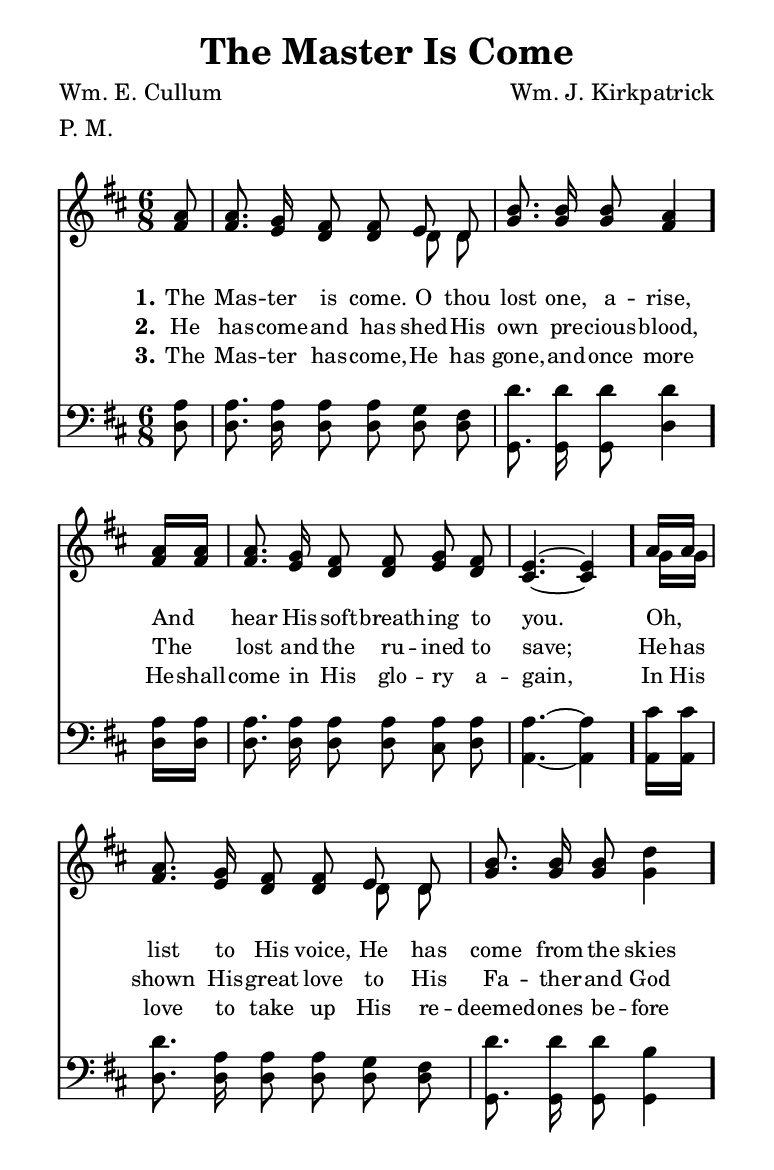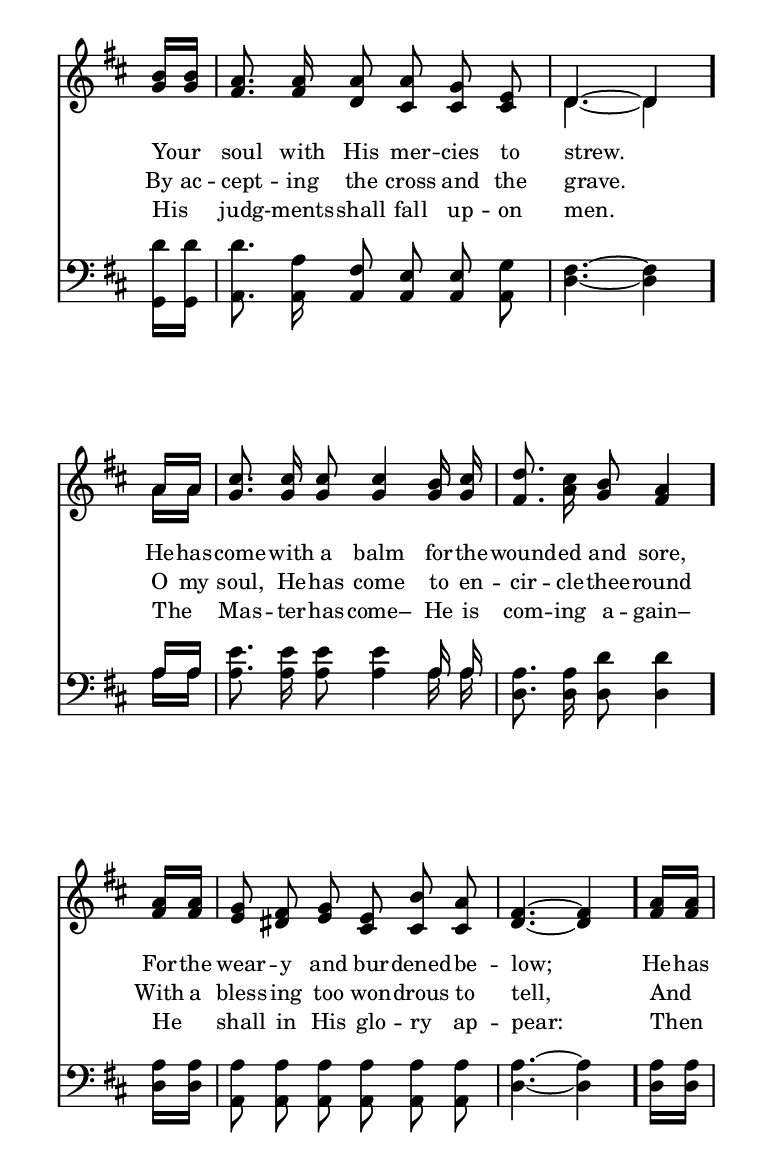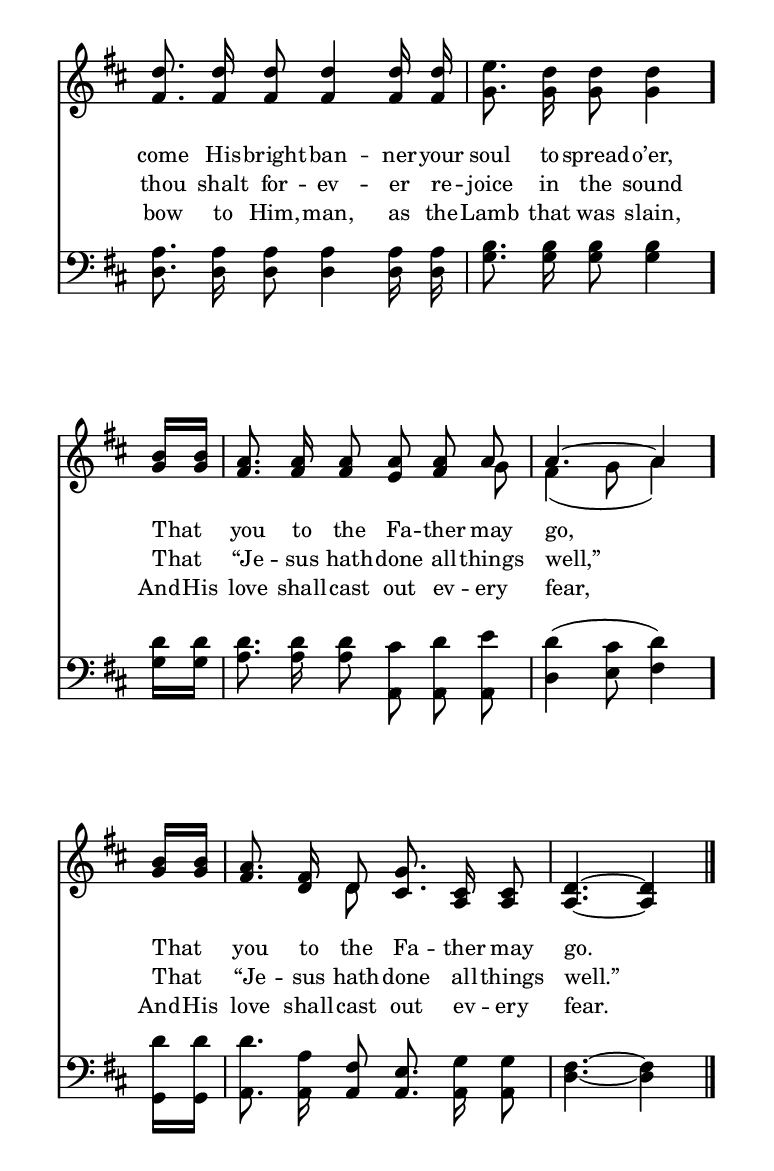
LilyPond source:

\include "common/global.ily"
\paper {
  \include "common/paper.ily"
  %ragged-bottom = ##t
  %ragged-last-bottom = ##t
  %systems-per-page = ##f
  system-count = #(cond (is-eogsized 5) (#t #f))
  %annotate-spacing = ##t
}

\header{
  %gospel
  hymnnumber = "373"
  title = "The Master Is Come"
  tunename = "He Hideth My Soul"
  meter = "P. M." % something like 11. 8. 11. 8. 11. 8. 8.
  poet = "Wm. E. Cullum"
  composer = "Wm. J. Kirkpatrick"
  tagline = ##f
}

global = {
  \include "common/overrides.ily"
  \override Staff.TimeSignature.style = #'numbered
  \time 6/8
  \override Score.MetronomeMark.transparent = ##t % hide all fermata changes too
  \tempo 8=120
  \key d \major
  \partial 8
  \autoBeamOff
}

patternZ = { c8      | c8. c16 c8 c c c | c8. c16 c8 c4 }
patternA = { c16[ c] | c8. c16 c8 c c c | c8. c16 c8 c4 }
patternB = { c16[ c] | c8. c16 c8 c c c | c4. ~ c4 }
patternC = { c16[ c] | c8. c16 c8 c4 c16 c | c8. c16 c8 c4 }
patternD = { c16[ c] | c8 c c c c c | c4. ~ c4 }
patternE = { c16[ c] | c8. c16 c8 c8. c16 c8 | c4. ~ c4 }

notesSoprano = {
\global
\relative c'' {

  \changePitch \patternZ { a | a g fis fis e d | b' b b a }
  \changePitch \patternB { a a | a g fis fis g fis | e e }
  \changePitch \patternA { a a | a g fis fis e d | b' b b d }
  \changePitch \patternB { b b | a a a a g e | d d }
  \changePitch \patternC { a' a | cis cis cis cis b cis | d cis b a }
  \changePitch \patternD { a a | g fis g e b' a | fis fis }
  \changePitch \patternC { a a | d d d d d d | e d d d }
  \changePitch \patternB { b b | a a a a a a | a a }
  \changePitch \patternE { b b | a fis d g cis, cis | d d }

  \bar "|."

}
}

notesAlto = {
\global
\relative e' {

  \changePitch \patternZ { fis | fis e d d d d | g g g fis }
  \changePitch \patternB { fis fis | fis e d d e d | cis cis }
  \changePitch \patternA { g' g | fis e d d d d | g g g g }
  \changePitch \patternB { g g | fis fis d cis cis cis | d d }
  \changePitch \patternC { a' a | g g g g g g | fis a g fis }
  \changePitch \patternD { fis fis | e dis e cis cis cis | d d }
  \changePitch \patternC { fis fis | fis fis fis fis fis fis | g g g g }
  \changePitch \patternB { g g | fis fis fis e fis g } fis4( g8 a4)
  \changePitch \patternE { g g | fis d d cis a a | a a }

}
}

notesTenor = {
\global
\relative a {

  \changePitch \patternZ { a | a a a a g fis | d' d d d }
  \changePitch \patternB { a a | a a a a a a | a a }
  \changePitch \patternA { cis cis | d a a a g fis | d' d d b }
  \changePitch \patternB { d d | d a fis e e g | fis fis }
  \changePitch \patternC { a a | e' e e e a, a | a a d d }
  \changePitch \patternD { a a | a a a a a a | a a }
  \changePitch \patternC { a a | a a a a a a | b b b b }
  \changePitch \patternB { d d | d d d cis d e } | d4( cis8 d4)
  \changePitch \patternE { d d | d a fis e g g | fis fis }

}
}

notesBass = {
\global
\relative f {

  \changePitch \patternZ { d | d d d d d d | g, g g d' }
  \changePitch \patternB { d d | d d d d cis d | a a }
  \changePitch \patternA { a a | d d d d d d | g, g g g }
  \changePitch \patternB { g g | a a a a a a | d d }
  \changePitch \patternC { a' a | a a a a a a | d, d d d }
  \changePitch \patternD { d d | a a a a a a | d d }
  \changePitch \patternC { d d | d d d d d d | g g g g }
  \changePitch \patternB { g g | a a a a, a a | } d4( e8 fis4)
  \changePitch \patternE { g, g | a a a a a a | d d }

}
}

wordsA = \lyricmode {
\set stanza = "1."

The Mas -- ter is come. O thou lost one, a -- rise, \bar "."
And hear His soft breath -- ing to you. \bar "."
Oh, list to His voice, He has come from the skies \bar "."
Your soul with His mer -- cies to strew. \bar "."
{ \mon } He has { \moff } come with a balm for the wound -- ed and sore, \bar "."
{ \mon } For the { \moff } wear -- y and bur -- dened be -- low; \bar "."
{ \mon } He has { \moff } come His bright ban -- ner your soul to spread o’er, \bar "."
That you to the Fa -- ther may go, \bar "."
That you to the Fa -- ther may go. \bar "."

}

wordsB = \lyricmode {
\set stanza = "2."

He has come and has shed His own pre -- cious blood,
The lost and the ru -- ined to save; % original has "ruin -- ed"
{ \mon } He has { \moff } shown His great love to His Fa -- ther and God
{ \mon } By ac -- { \moff } cept -- ing the cross and the grave.
{ \mon } O my { \moff } soul, He has come to en -- cir -- cle thee round
{ \mon } With a { \moff } bless -- ing too won -- drous to tell,
And thou shalt for -- ev -- er re -- joice in the sound
That “Je -- sus hath done all things well,”
That “Je -- sus hath done all things well.”

}

wordsC = \lyricmode {
\set stanza = "3."

The Mas -- ter has come, He has gone, and once more
{ \mon } He shall { \moff } come in His glo -- ry a -- gain,
{ \mon } In His { \moff } love to take up His re -- deemed ones be -- fore
His judg -- ments shall fall up -- on men.
The Mas -- ter has come– He is com -- ing a -- gain–
He shall in His glo -- ry ap -- pear:
Then bow to Him, man, as the Lamb that was slain,
{ \mon } And His { \moff } love shall cast out ev -- ery fear,
{ \mon } And His { \moff } love shall cast out ev -- ery fear.

}

\score {
  \context ChoirStaff <<
    \context Staff = upper <<
      \set Staff.autoBeaming = ##f
      \set ChoirStaff.systemStartDelimiter = #'SystemStartBar
      \set ChoirStaff.printPartCombineTexts = ##f
      % allow longer-stretching part-combining to fit five systems on this page
      \partcombine #'(2 . 11) \notesSoprano \notesAlto
      \context NullVoice = sopranos { \voiceOne << \notesSoprano >> }
      \context Lyrics = one   \lyricsto sopranos \wordsA
      \context Lyrics = two   \lyricsto sopranos \wordsB
      \context Lyrics = three \lyricsto sopranos \wordsC
    >>
    \context Staff = men <<
      \set Staff.autoBeaming = ##f
      \clef bass
      \set ChoirStaff.printPartCombineTexts = ##f
      % allow longer-stretching part-combining to fit five systems on this page
      \partcombine #'(2 . 11) \notesTenor \notesBass
    >>
  >>
  \layout {
    \include "common/layout.ily"
    \context {
      \Lyrics
      % Compensate for wide lyrics by squashing things a bit
      \override LyricSpace.minimum-distance = #0.2
      \override LyricText.font-size = #-0.25
    }
  }
  \midi{
    \include "common/midi.ily"
  }
}

\version "2.19.49"  % necessary for upgrading to future LilyPond versions.

% vi:set et ts=2 sw=2 ai nocindent syntax=lilypond:
